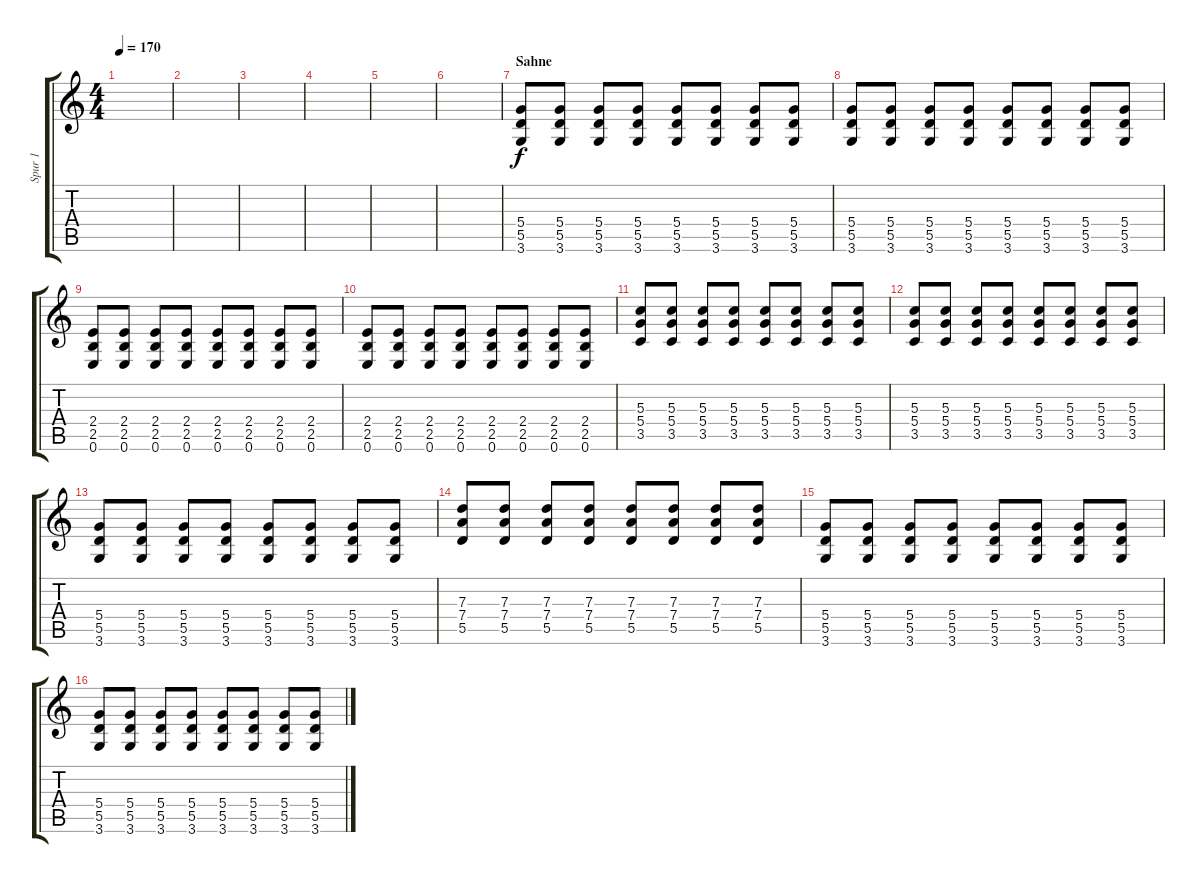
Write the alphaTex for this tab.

\track ("Spur 1" "Spur 1") {instrument distortionguitar}
\staff {score tabs}
\tuning (E4 B3 G3 D3 A2 E2) {hide}
\ts (4 4)
\tempo 170
\clef g2
\ks c
|
|
|
|
|
|
\section ("" "Sahne")
(5.4 5.5 3.6).8 (5.4 5.5 3.6).8 (5.4 5.5 3.6).8 (5.4 5.5 3.6).8 (5.4 5.5 3.6).8 (5.4 5.5 3.6).8 (5.4 5.5 3.6).8 (5.4 5.5 3.6).8 |
(5.4 5.5 3.6).8 (5.4 5.5 3.6).8 (5.4 5.5 3.6).8 (5.4 5.5 3.6).8 (5.4 5.5 3.6).8 (5.4 5.5 3.6).8 (5.4 5.5 3.6).8 (5.4 5.5 3.6).8 |
(2.4 2.5 0.6).8 (2.4 2.5 0.6).8 (2.4 2.5 0.6).8 (2.4 2.5 0.6).8 (2.4 2.5 0.6).8 (2.4 2.5 0.6).8 (2.4 2.5 0.6).8 (2.4 2.5 0.6).8 |
(2.4 2.5 0.6).8 (2.4 2.5 0.6).8 (2.4 2.5 0.6).8 (2.4 2.5 0.6).8 (2.4 2.5 0.6).8 (2.4 2.5 0.6).8 (2.4 2.5 0.6).8 (2.4 2.5 0.6).8 |
(5.3 5.4 3.5).8 (5.3 5.4 3.5).8 (5.3 5.4 3.5).8 (5.3 5.4 3.5).8 (5.3 5.4 3.5).8 (5.3 5.4 3.5).8 (5.3 5.4 3.5).8 (5.3 5.4 3.5).8 |
(5.3 5.4 3.5).8 (5.3 5.4 3.5).8 (5.3 5.4 3.5).8 (5.3 5.4 3.5).8 (5.3 5.4 3.5).8 (5.3 5.4 3.5).8 (5.3 5.4 3.5).8 (5.3 5.4 3.5).8 |
(5.4 5.5 3.6).8 (5.4 5.5 3.6).8 (5.4 5.5 3.6).8 (5.4 5.5 3.6).8 (5.4 5.5 3.6).8 (5.4 5.5 3.6).8 (5.4 5.5 3.6).8 (5.4 5.5 3.6).8 |
(7.3 7.4 5.5).8 (7.3 7.4 5.5).8 (7.3 7.4 5.5).8 (7.3 7.4 5.5).8 (7.3 7.4 5.5).8 (7.3 7.4 5.5).8 (7.3 7.4 5.5).8 (7.3 7.4 5.5).8 |
(5.4 5.5 3.6).8 (5.4 5.5 3.6).8 (5.4 5.5 3.6).8 (5.4 5.5 3.6).8 (5.4 5.5 3.6).8 (5.4 5.5 3.6).8 (5.4 5.5 3.6).8 (5.4 5.5 3.6).8 |
(5.4 5.5 3.6).8 (5.4 5.5 3.6).8 (5.4 5.5 3.6).8 (5.4 5.5 3.6).8 (5.4 5.5 3.6).8 (5.4 5.5 3.6).8 (5.4 5.5 3.6).8 (5.4 5.5 3.6).8
